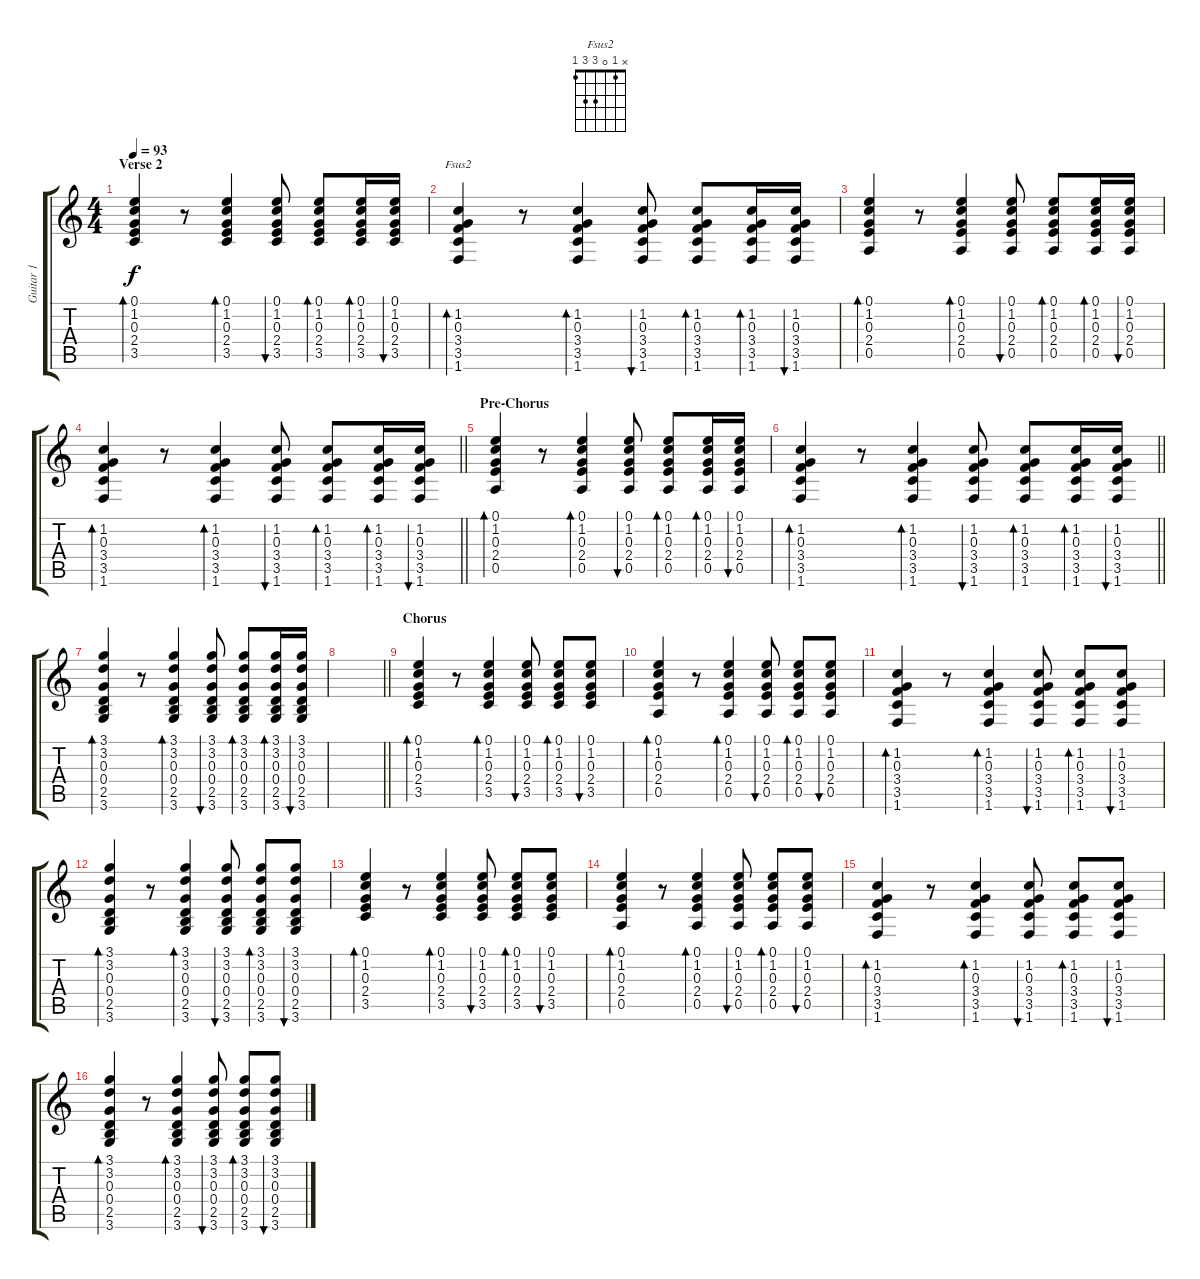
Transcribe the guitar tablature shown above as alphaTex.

\track ("Guitar 1" "Guitar 1") {instrument acousticguitarnylon}
\staff {score tabs}
\tuning (E4 B3 G3 D3 A2 E2) {hide}
\chord ("Fsus2" x 1 0 3 3 1)
\ts (4 4)
\section ("" "Verse 2")
\tempo 93
\clef g2
\ks c
(0.1 1.2 0.3 2.4 3.5).4{bd 30 dy f} r.8 (0.1 1.2 0.3 2.4 3.5).4{bd 30} (0.1 1.2 0.3 2.4 3.5).8{bu 30} (0.1 1.2 0.3 2.4 3.5).8{bd 30} (0.1 1.2 0.3 2.4 3.5).16{bd 60} (0.1 1.2 0.3 2.4 3.5).16{bu 30} |
(1.2 0.3 3.4 3.5 1.6).4{bd 30 ch "Fsus2"} r.8 (1.2 0.3 3.4 3.5 1.6).4{bd 30} (1.2 0.3 3.4 3.5 1.6).8{bu 30} (1.2 0.3 3.4 3.5 1.6).8{bd 30} (1.2 0.3 3.4 3.5 1.6).16{bd 60} (1.2 0.3 3.4 3.5 1.6).16{bu 30} |
(0.1 1.2 0.3 2.4 0.5).4{bd 30} r.8 (0.1 1.2 0.3 2.4 0.5).4{bd 30} (0.1 1.2 0.3 2.4 0.5).8{bu 30} (0.1 1.2 0.3 2.4 0.5).8{bd 30} (0.1 1.2 0.3 2.4 0.5).16{bd 60} (0.1 1.2 0.3 2.4 0.5).16{bu 30} |
\barLineRight lightlight
(1.2 0.3 3.4 3.5 1.6).4{bd 30} r.8 (1.2 0.3 3.4 3.5 1.6).4{bd 30} (1.2 0.3 3.4 3.5 1.6).8{bu 30} (1.2 0.3 3.4 3.5 1.6).8{bd 30} (1.2 0.3 3.4 3.5 1.6).16{bd 60} (1.2 0.3 3.4 3.5 1.6).16{bu 30} |
\section ("" "Pre-Chorus")
(0.1 1.2 0.3 2.4 0.5).4{bd 30} r.8 (0.1 1.2 0.3 2.4 0.5).4{bd 30} (0.1 1.2 0.3 2.4 0.5).8{bu 30} (0.1 1.2 0.3 2.4 0.5).8{bd 30} (0.1 1.2 0.3 2.4 0.5).16{bd 60} (0.1 1.2 0.3 2.4 0.5).16{bu 30} |
\barLineRight lightlight
(1.2 0.3 3.4 3.5 1.6).4{bd 30} r.8 (1.2 0.3 3.4 3.5 1.6).4{bd 30} (1.2 0.3 3.4 3.5 1.6).8{bu 30} (1.2 0.3 3.4 3.5 1.6).8{bd 30} (1.2 0.3 3.4 3.5 1.6).16{bd 60} (1.2 0.3 3.4 3.5 1.6).16{bu 30} |
(3.1 3.2 0.3 0.4 2.5 3.6).4{bd 30} r.8 (3.1 3.2 0.3 0.4 2.5 3.6).4{bd 30} (3.1 3.2 0.3 0.4 2.5 3.6).8{bu 30} (3.1 3.2 0.3 0.4 2.5 3.6).8{bd 30} (3.1 3.2 0.3 0.4 2.5 3.6).16{bd 60} (3.1 3.2 0.3 0.4 2.5 3.6).16{bu 30} |
\barLineRight lightlight
|
\section ("" "Chorus")
(0.1 1.2 0.3 2.4 3.5).4{bd 30} r.8 (0.1 1.2 0.3 2.4 3.5).4{bd 30} (0.1 1.2 0.3 2.4 3.5).8{bu 30} (0.1 1.2 0.3 2.4 3.5).8{bd 30} (0.1 1.2 0.3 2.4 3.5).8{bu 30} |
(0.1 1.2 0.3 2.4 0.5).4{bd 30} r.8 (0.1 1.2 0.3 2.4 0.5).4{bd 30} (0.1 1.2 0.3 2.4 0.5).8{bu 30} (0.1 1.2 0.3 2.4 0.5).8{bd 30} (0.1 1.2 0.3 2.4 0.5).8{bu 30} |
(1.2 0.3 3.4 3.5 1.6).4{bd 30} r.8 (1.2 0.3 3.4 3.5 1.6).4{bd 30} (1.2 0.3 3.4 3.5 1.6).8{bu 30} (1.2 0.3 3.4 3.5 1.6).8{bd 30} (1.2 0.3 3.4 3.5 1.6).8{bu 30} |
(3.1 3.2 0.3 0.4 2.5 3.6).4{bd 30} r.8 (3.1 3.2 0.3 0.4 2.5 3.6).4{bd 30} (3.1 3.2 0.3 0.4 2.5 3.6).8{bu 30} (3.1 3.2 0.3 0.4 2.5 3.6).8{bd 30} (3.1 3.2 0.3 0.4 2.5 3.6).8{bu 30} |
(0.1 1.2 0.3 2.4 3.5).4{bd 30} r.8 (0.1 1.2 0.3 2.4 3.5).4{bd 30} (0.1 1.2 0.3 2.4 3.5).8{bu 30} (0.1 1.2 0.3 2.4 3.5).8{bd 30} (0.1 1.2 0.3 2.4 3.5).8{bu 30} |
(0.1 1.2 0.3 2.4 0.5).4{bd 30} r.8 (0.1 1.2 0.3 2.4 0.5).4{bd 30} (0.1 1.2 0.3 2.4 0.5).8{bu 30} (0.1 1.2 0.3 2.4 0.5).8{bd 30} (0.1 1.2 0.3 2.4 0.5).8{bu 30} |
(1.2 0.3 3.4 3.5 1.6).4{bd 30} r.8 (1.2 0.3 3.4 3.5 1.6).4{bd 30} (1.2 0.3 3.4 3.5 1.6).8{bu 30} (1.2 0.3 3.4 3.5 1.6).8{bd 30} (1.2 0.3 3.4 3.5 1.6).8{bu 30} |
(3.1 3.2 0.3 0.4 2.5 3.6).4{bd 30} r.8 (3.1 3.2 0.3 0.4 2.5 3.6).4{bd 30} (3.1 3.2 0.3 0.4 2.5 3.6).8{bu 30} (3.1 3.2 0.3 0.4 2.5 3.6).8{bd 30} (3.1 3.2 0.3 0.4 2.5 3.6).8{bu 30}
